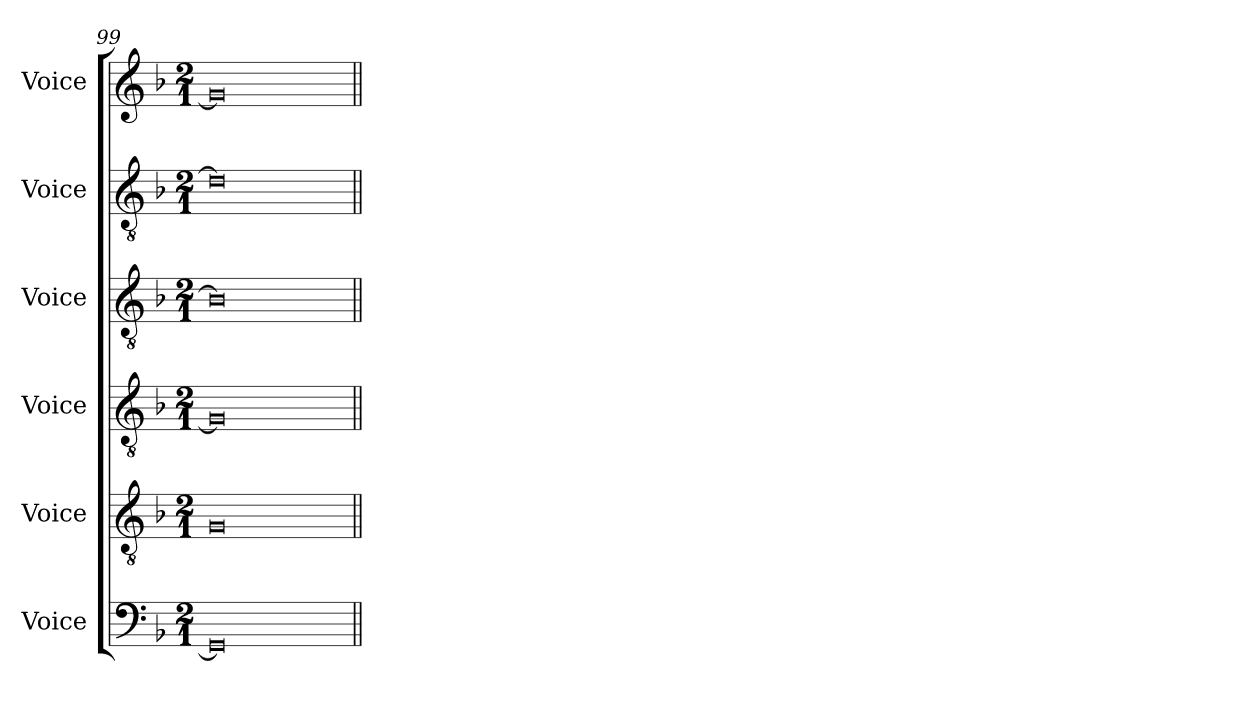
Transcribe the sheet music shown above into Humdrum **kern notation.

**kern	**kern	**kern	**kern	**kern	**kern
*part6	*part5	*part4	*part3	*part2	*part1
*staff6	*staff5	*staff4	*staff3	*staff2	*staff1
*I"Voice	*I"Voice	*I"Voice	*I"Voice	*I"Voice	*I"Voice
*I'V	*I'V	*I'V	*I'V	*I'V	*I'V
*clefF4	*clefGv2	*clefGv2	*clefGv2	*clefGv2	*clefG2
*k[b-]	*k[b-]	*k[b-]	*k[b-]	*k[b-]	*k[b-]
*M2/1	*M2/1	*M2/1	*M2/1	*M2/1	*M2/1
=99	=99	=99	=99	=99	=99
0GG]	0G	0G]	0B-]	0d]	0g]
=||	=||	=||	=||	=||	=||
*-	*-	*-	*-	*-	*-
